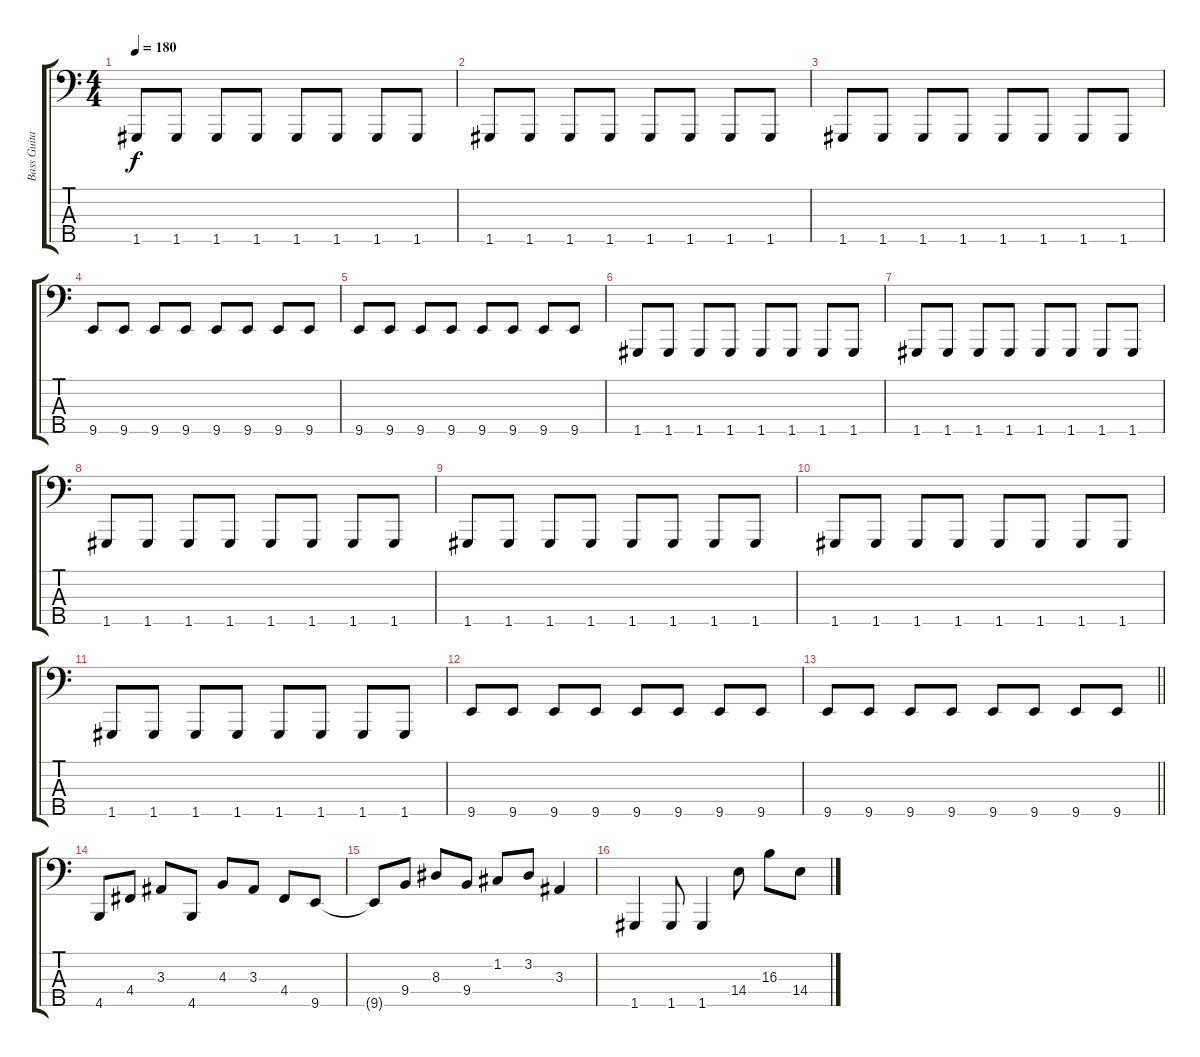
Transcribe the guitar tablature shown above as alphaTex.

\track ("Bass Guitar" "Bass Guita") {instrument electricbassfinger}
\staff {score tabs}
\tuning (F2 C2 G1 D1 G0) {hide}
\ts (4 4)
\tempo 180
\clef f4
\ks c
1.5.8{dy f} 1.5.8 1.5.8 1.5.8 1.5.8 1.5.8 1.5.8 1.5.8 |
1.5.8 1.5.8 1.5.8 1.5.8 1.5.8 1.5.8 1.5.8 1.5.8 |
1.5.8 1.5.8 1.5.8 1.5.8 1.5.8 1.5.8 1.5.8 1.5.8 |
9.5.8 9.5.8 9.5.8 9.5.8 9.5.8 9.5.8 9.5.8 9.5.8 |
9.5.8 9.5.8 9.5.8 9.5.8 9.5.8 9.5.8 9.5.8 9.5.8 |
1.5.8 1.5.8 1.5.8 1.5.8 1.5.8 1.5.8 1.5.8 1.5.8 |
1.5.8 1.5.8 1.5.8 1.5.8 1.5.8 1.5.8 1.5.8 1.5.8 |
1.5.8 1.5.8 1.5.8 1.5.8 1.5.8 1.5.8 1.5.8 1.5.8 |
1.5.8 1.5.8 1.5.8 1.5.8 1.5.8 1.5.8 1.5.8 1.5.8 |
1.5.8 1.5.8 1.5.8 1.5.8 1.5.8 1.5.8 1.5.8 1.5.8 |
1.5.8 1.5.8 1.5.8 1.5.8 1.5.8 1.5.8 1.5.8 1.5.8 |
9.5.8 9.5.8 9.5.8 9.5.8 9.5.8 9.5.8 9.5.8 9.5.8 |
\barLineRight lightlight
9.5.8 9.5.8 9.5.8 9.5.8 9.5.8 9.5.8 9.5.8 9.5.8 |
4.5.8 4.4.8 3.3.8 4.5.8 4.3.8 3.3.8 4.4.8 9.5.8 |
9.5{t}.8 9.4.8 8.3.8 9.4.8 1.2.8 3.2.8 3.3.4 |
1.5.4 1.5.8 1.5.4 14.4.8 16.3.8 14.4.8
